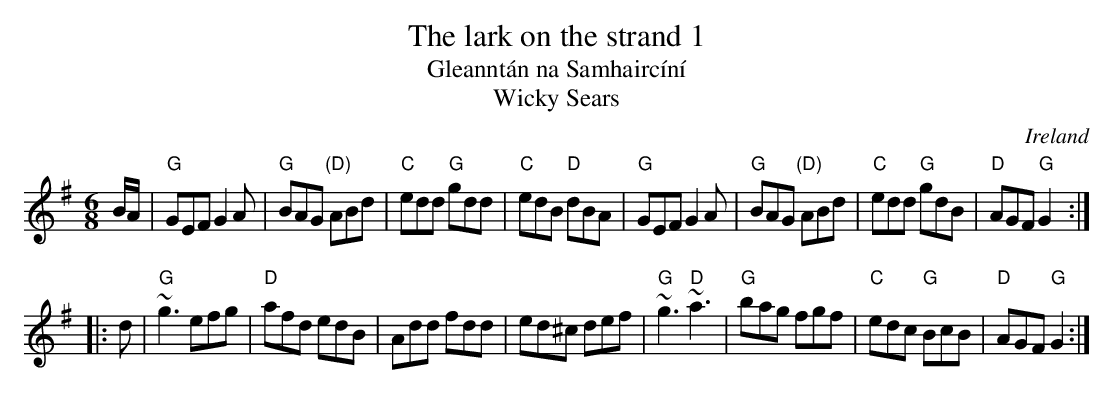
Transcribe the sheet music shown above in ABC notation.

X:1
T:The lark on the strand 1
T:Gleanntán na Samhaircíní
T:Wicky Sears
O:Ireland
M:6/8
L:1/8
K:G
B/A/|\
"G"GEF G2A|"G"BAG "(D)"ABd|"C"edd "G"gdd|"C"edB "D"dBA|\
"G"GEF G2A|"G"BAG "(D)"ABd|"C"edd "G"gdB|"D"AGF "G"G2:|
|:d|\
"G"~g3 efg|"D"afd edB|Add fdd|ed^c def|\
"G"~g3 "D"~a3|"G"bag fgf|"C"edc "G"BcB|"D"AGF "G"G2:|
